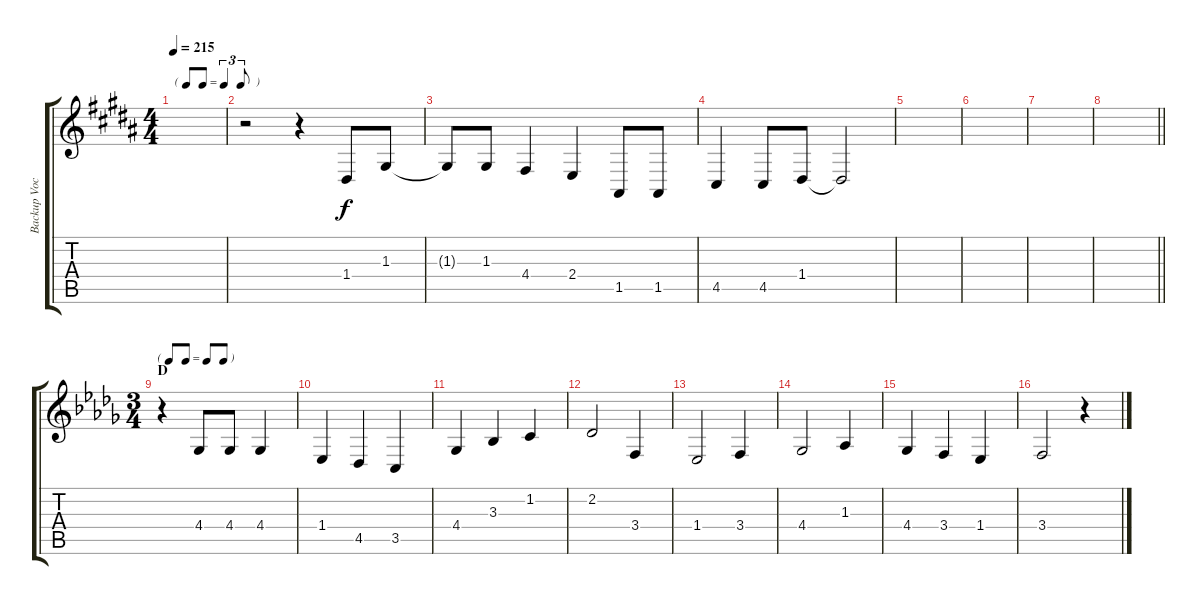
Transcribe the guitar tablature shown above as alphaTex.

\track ("Backup Vocals" "Backup Voc") {instrument altosax}
\staff {score tabs}
\tuning (E4 B3 G3 D3 A2 E2) {hide}
\ts (4 4)
\tf triplet8th
\tempo 215
\clef g2
\ks b
|
r.2 r.4 1.4.8 1.3.8 |
1.3{t}.8 1.3.8 4.4.4 2.4.4 1.5.8 1.5.8 |
4.5.4 4.5.8 1.4.8 1.4{t}.2 |
|
|
|
\barLineRight lightlight
|
\ts (3 4)
\tf none
\section ("" "D")
\ks db
r.4 4.4.8 4.4.8 4.4.4 |
1.4.4 4.5.4 3.5.4 |
4.4.4 3.3.4 1.2.4 |
2.2.2 3.4.4 |
1.4.2 3.4.4 |
4.4.2 1.3.4 |
4.4.4 3.4.4 1.4.4 |
3.4.2 r.4
